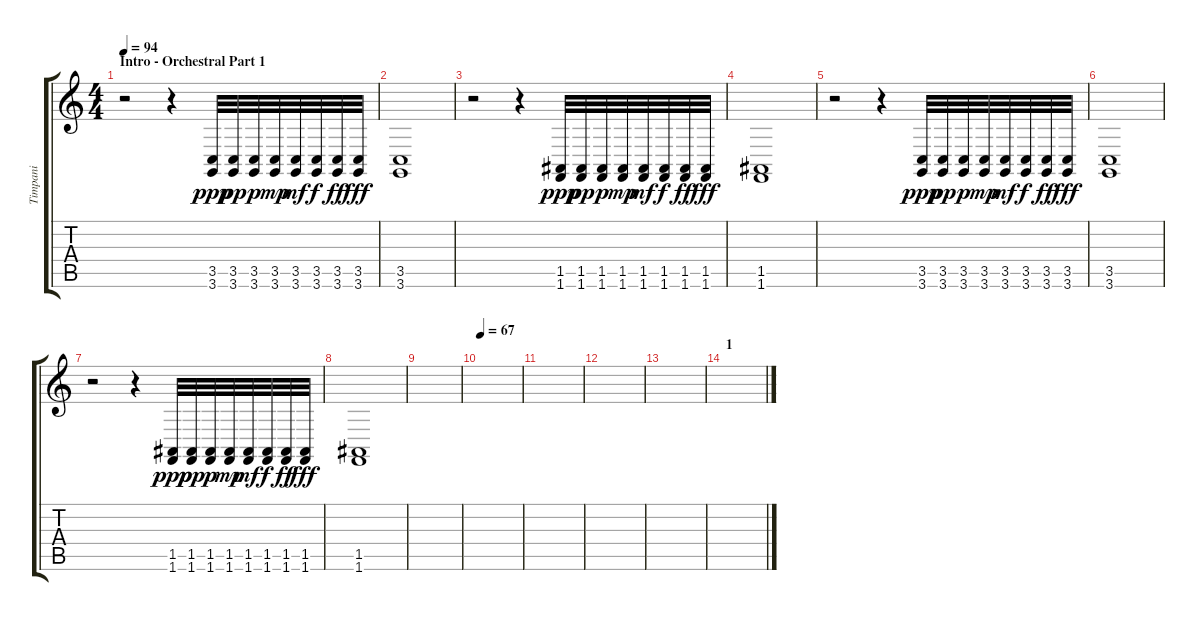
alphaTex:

\track ("Timpani" "Timpani") {instrument timpani}
\staff {score tabs}
\tuning (E4 B3 G3 D3 A2 E2) {hide}
\ts (4 4)
\section ("" "Intro - Orchestral Part 1")
\tempo 94
\clef g2
\ks c
r.2{dy ppp instrument timpani} r.4 (3.5 3.6).32 (3.5 3.6).32{dy pp} (3.5 3.6).32{dy p} (3.5 3.6).32{dy mp} (3.5 3.6).32{dy mf} (3.5 3.6).32{dy f} (3.5 3.6).32{dy ff} (3.5 3.6).32{dy fff} |
(3.5 3.6).1 |
r.2 r.4 (1.5 1.6).32{dy ppp} (1.5 1.6).32{dy pp} (1.5 1.6).32{dy p} (1.5 1.6).32{dy mp} (1.5 1.6).32{dy mf} (1.5 1.6).32{dy f} (1.5 1.6).32{dy ff} (1.5 1.6).32{dy fff} |
(1.5 1.6).1 |
r.2 r.4 (3.5 3.6).32{dy ppp} (3.5 3.6).32{dy pp} (3.5 3.6).32{dy p} (3.5 3.6).32{dy mp} (3.5 3.6).32{dy mf} (3.5 3.6).32{dy f} (3.5 3.6).32{dy ff} (3.5 3.6).32{dy fff} |
(3.5 3.6).1 |
r.2 r.4 (1.5 1.6).32{dy ppp} (1.5 1.6).32{dy pp} (1.5 1.6).32{dy p} (1.5 1.6).32{dy mp} (1.5 1.6).32{dy mf} (1.5 1.6).32{dy f} (1.5 1.6).32{dy ff} (1.5 1.6).32{dy fff} |
(1.5 1.6).1 |
|
\tempo 67
|
|
|
|
\section ("" "1")
